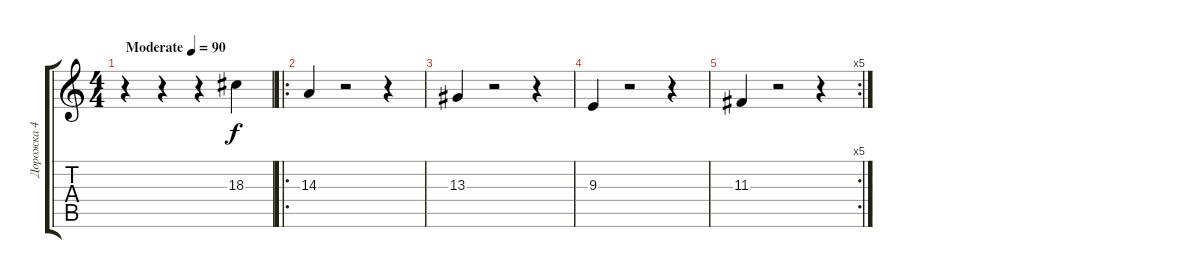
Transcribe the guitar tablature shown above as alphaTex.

\track ("Дорожка 4" "Дорожка 4") {instrument synthstrings2}
\staff {score tabs}
\tuning (E4 B3 G3 D3 A2 E2) {hide}
\ts (4 4)
\tempo (90 "Moderate")
\clef g2
\ks c
r.4{dy f instrument synthstrings2} r.4 r.4 18.3.4 |
\ro
14.3.4 r.2 r.4 |
13.3.4 r.2 r.4 |
9.3.4 r.2 r.4 |
\rc 5
11.3.4 r.2 r.4
